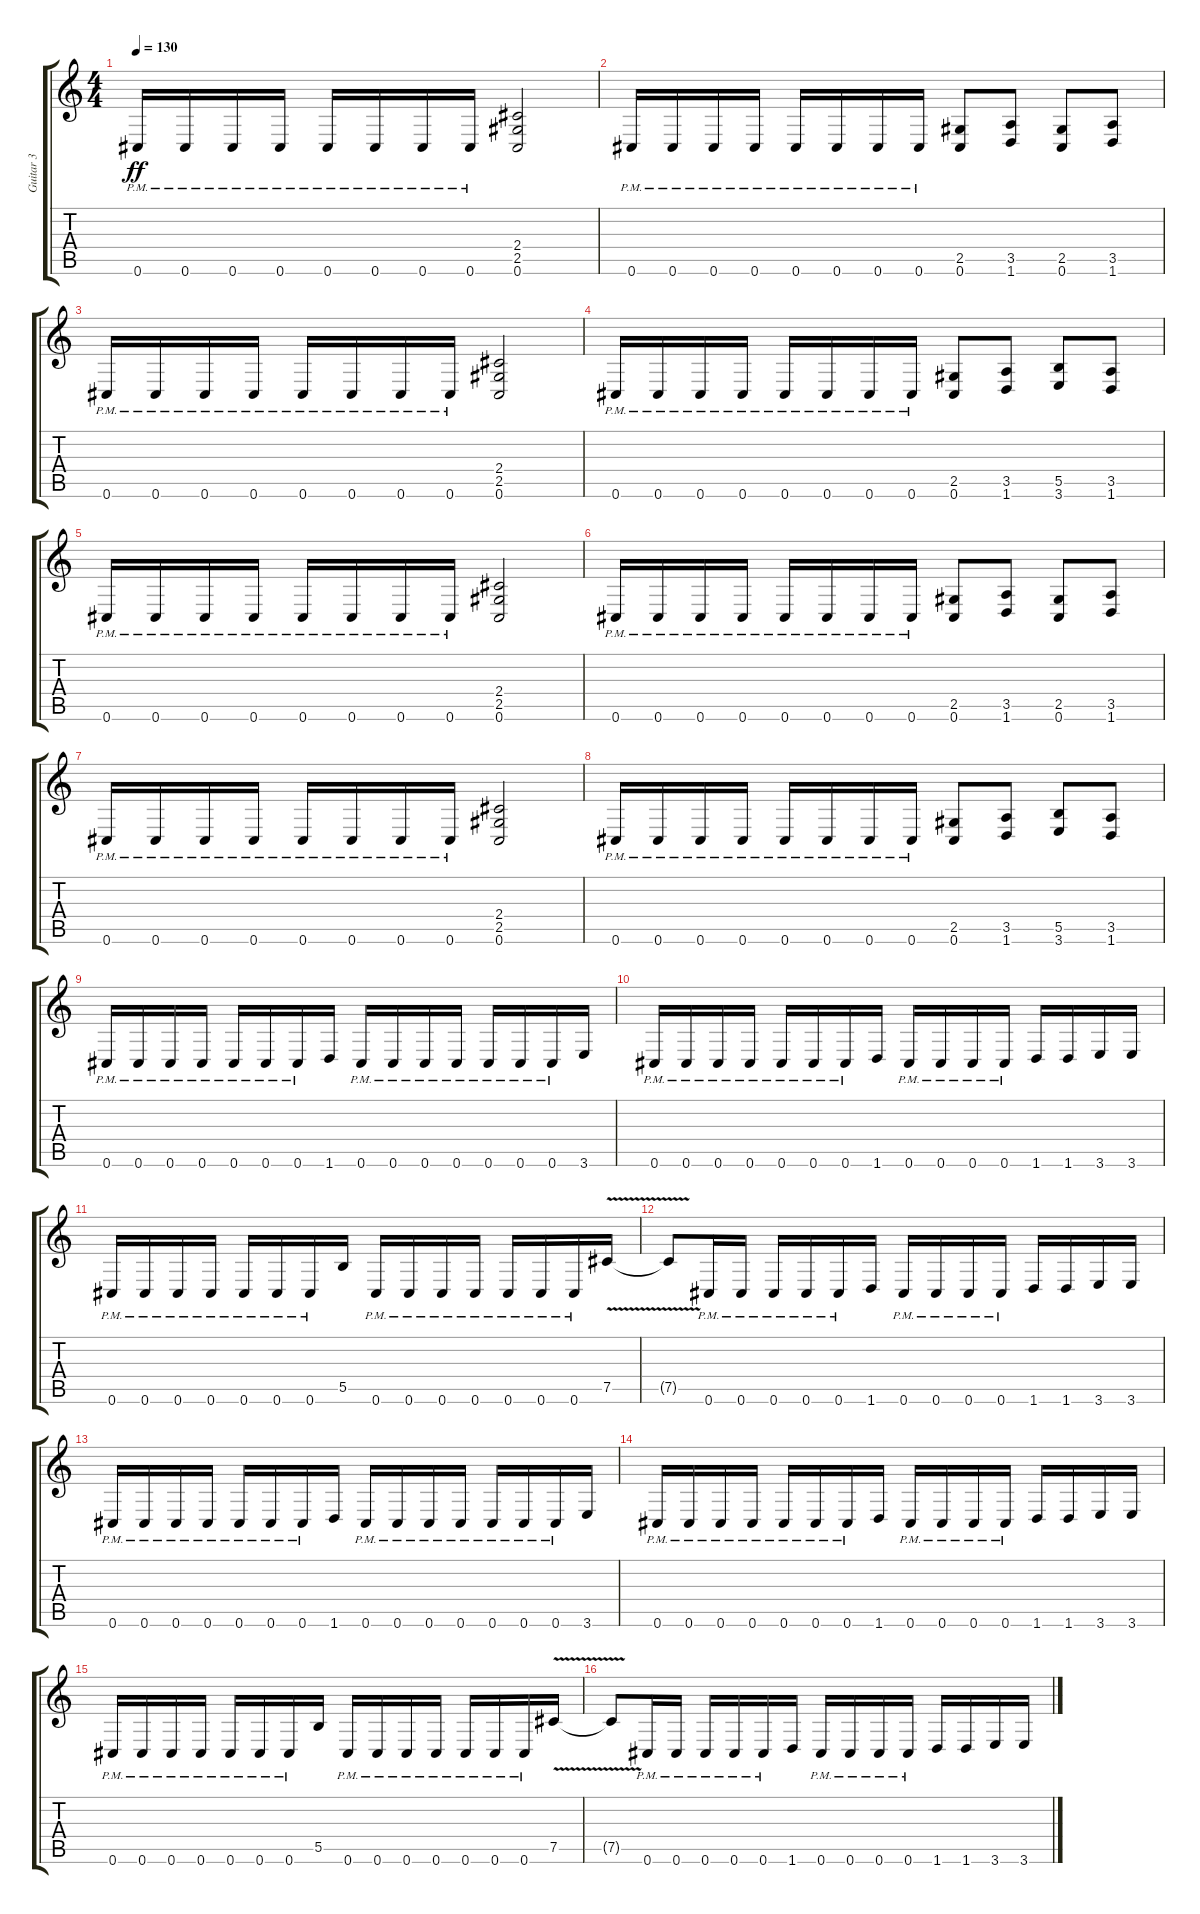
\track ("Guitar 3" "Guitar 3") {instrument distortionguitar}
\staff {score tabs}
\tuning (Db4 Ab3 E3 B2 Gb2 Db2) {hide}
\ts (4 4)
\tempo 130
\clef g2
\ks c
0.6{pm}.16{dy ff} 0.6{pm}.16 0.6{pm}.16 0.6{pm}.16 0.6{pm}.16 0.6{pm}.16 0.6{pm}.16 0.6{pm}.16 (2.4 2.5 0.6).2 |
0.6{pm}.16 0.6{pm}.16 0.6{pm}.16 0.6{pm}.16 0.6{pm}.16 0.6{pm}.16 0.6{pm}.16 0.6{pm}.16 (2.5 0.6).8 (3.5 1.6).8 (2.5 0.6).8 (3.5 1.6).8 |
0.6{pm}.16 0.6{pm}.16 0.6{pm}.16 0.6{pm}.16 0.6{pm}.16 0.6{pm}.16 0.6{pm}.16 0.6{pm}.16 (2.4 2.5 0.6).2 |
0.6{pm}.16 0.6{pm}.16 0.6{pm}.16 0.6{pm}.16 0.6{pm}.16 0.6{pm}.16 0.6{pm}.16 0.6{pm}.16 (2.5 0.6).8 (3.5 1.6).8 (5.5 3.6).8 (3.5 1.6).8 |
0.6{pm}.16 0.6{pm}.16 0.6{pm}.16 0.6{pm}.16 0.6{pm}.16 0.6{pm}.16 0.6{pm}.16 0.6{pm}.16 (2.4 2.5 0.6).2 |
0.6{pm}.16 0.6{pm}.16 0.6{pm}.16 0.6{pm}.16 0.6{pm}.16 0.6{pm}.16 0.6{pm}.16 0.6{pm}.16 (2.5 0.6).8 (3.5 1.6).8 (2.5 0.6).8 (3.5 1.6).8 |
0.6{pm}.16 0.6{pm}.16 0.6{pm}.16 0.6{pm}.16 0.6{pm}.16 0.6{pm}.16 0.6{pm}.16 0.6{pm}.16 (2.4 2.5 0.6).2 |
0.6{pm}.16 0.6{pm}.16 0.6{pm}.16 0.6{pm}.16 0.6{pm}.16 0.6{pm}.16 0.6{pm}.16 0.6{pm}.16 (2.5 0.6).8 (3.5 1.6).8 (5.5 3.6).8 (3.5 1.6).8 |
0.6{pm}.16 0.6{pm}.16 0.6{pm}.16 0.6{pm}.16 0.6{pm}.16 0.6{pm}.16 0.6{pm}.16 1.6.16 0.6{pm}.16 0.6{pm}.16 0.6{pm}.16 0.6{pm}.16 0.6{pm}.16 0.6{pm}.16 0.6{pm}.16 3.6.16 |
0.6{pm}.16 0.6{pm}.16 0.6{pm}.16 0.6{pm}.16 0.6{pm}.16 0.6{pm}.16 0.6{pm}.16 1.6.16 0.6{pm}.16 0.6{pm}.16 0.6{pm}.16 0.6{pm}.16 1.6.16 1.6.16 3.6.16 3.6.16 |
0.6{pm}.16 0.6{pm}.16 0.6{pm}.16 0.6{pm}.16 0.6{pm}.16 0.6{pm}.16 0.6{pm}.16 5.5.16 0.6{pm}.16 0.6{pm}.16 0.6{pm}.16 0.6{pm}.16 0.6{pm}.16 0.6{pm}.16 0.6{pm}.16 7.5{v}.16 |
7.5{t}.8 0.6{pm}.16 0.6{pm}.16 0.6{pm}.16 0.6{pm}.16 0.6{pm}.16 1.6.16 0.6{pm}.16 0.6{pm}.16 0.6{pm}.16 0.6{pm}.16 1.6.16 1.6.16 3.6.16 3.6.16 |
0.6{pm}.16 0.6{pm}.16 0.6{pm}.16 0.6{pm}.16 0.6{pm}.16 0.6{pm}.16 0.6{pm}.16 1.6.16 0.6{pm}.16 0.6{pm}.16 0.6{pm}.16 0.6{pm}.16 0.6{pm}.16 0.6{pm}.16 0.6{pm}.16 3.6.16 |
0.6{pm}.16 0.6{pm}.16 0.6{pm}.16 0.6{pm}.16 0.6{pm}.16 0.6{pm}.16 0.6{pm}.16 1.6.16 0.6{pm}.16 0.6{pm}.16 0.6{pm}.16 0.6{pm}.16 1.6.16 1.6.16 3.6.16 3.6.16 |
0.6{pm}.16 0.6{pm}.16 0.6{pm}.16 0.6{pm}.16 0.6{pm}.16 0.6{pm}.16 0.6{pm}.16 5.5.16 0.6{pm}.16 0.6{pm}.16 0.6{pm}.16 0.6{pm}.16 0.6{pm}.16 0.6{pm}.16 0.6{pm}.16 7.5{v}.16 |
7.5{t}.8 0.6{pm}.16 0.6{pm}.16 0.6{pm}.16 0.6{pm}.16 0.6{pm}.16 1.6.16 0.6{pm}.16 0.6{pm}.16 0.6{pm}.16 0.6{pm}.16 1.6.16 1.6.16 3.6.16 3.6.16
